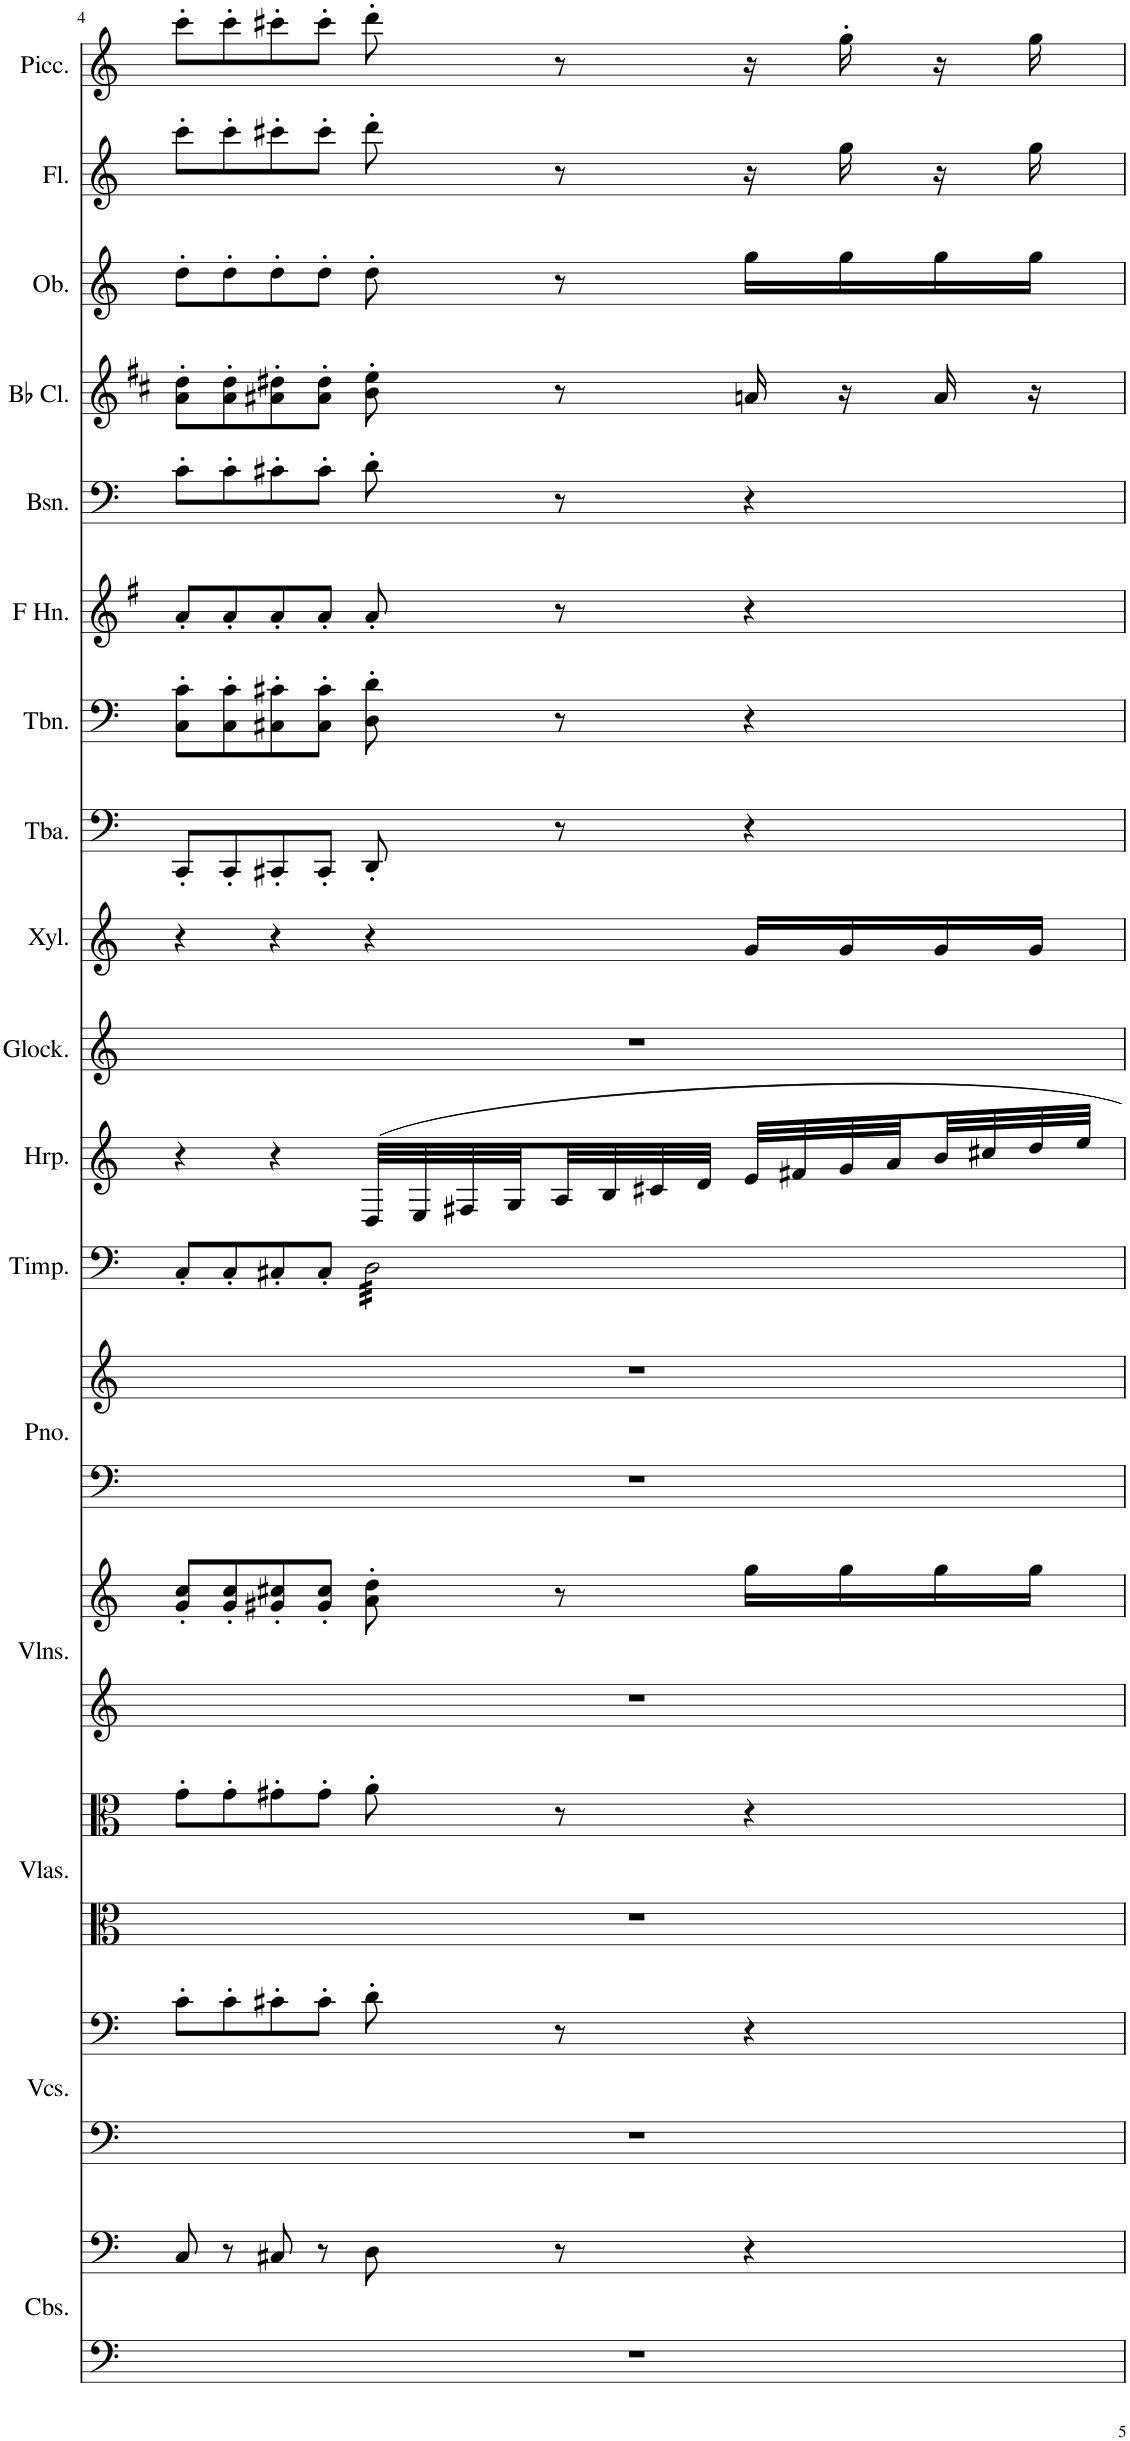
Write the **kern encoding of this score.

**kern	**kern	**kern	**kern	**kern	**kern	**kern	**kern	**kern	**kern	**kern	**kern	**kern	**kern	**kern	**kern	**kern	**kern	**kern	**kern	**kern	**kern
*part17	*part17	*part16	*part16	*part15	*part15	*part14	*part14	*part13	*part13	*part12	*part11	*part10	*part9	*part8	*part7	*part6	*part5	*part4	*part3	*part2	*part1
*staff22	*staff21	*staff20	*staff19	*staff18	*staff17	*staff16	*staff15	*staff14	*staff13	*staff12	*staff11	*staff10	*staff9	*staff8	*staff7	*staff6	*staff5	*staff4	*staff3	*staff2	*staff1
*I"Contrabasses	*	*I"Violoncellos	*	*I"Violas	*	*I"Violins	*	*I"Piano	*	*I"Timpani	*I"Harp	*I"Glockenspiel	*I"Xylophone	*I"Tuba	*I"Trombone	*I"Horn in F	*I"Bassoon	*I"Bb Clarinet	*I"Oboe	*I"Flute	*I"Piccolo
*I'Cbs.	*	*I'Vcs.	*	*I'Vlas.	*	*I'Vlns.	*	*I'Pno.	*	*I'Timp.	*I'Hrp.	*I'Glock.	*I'Xyl.	*I'Tba.	*I'Tbn.	*	*I'Bsn.	*I'Bb Cl.	*I'Ob.	*I'Fl.	*I'Picc.
!!LO:PB:g=z
*clefF4	*clefF4	*clefF4	*clefF4	*clefC3	*clefC3	*clefG2	*clefG2	*clefF4	*clefG2	*clefF4	*clefG2	*clefG2	*clefG2	*clefF4	*clefF4	*clefG2	*clefF4	*clefG2	*clefG2	*clefG2	*clefG2
*Trd7c12	*Trd7c12	*	*	*	*	*	*	*	*	*	*	*Trd-14c-24	*Trd-7c-12	*	*	*Trd4c7	*	*Trd1c2	*	*	*Trd-7c-12
*k[]	*k[]	*k[]	*k[]	*k[]	*k[]	*k[]	*k[]	*k[]	*k[]	*k[]	*k[]	*k[]	*k[]	*k[]	*k[]	*k[f#]	*k[]	*k[f#c#]	*k[]	*k[]	*k[]
*M4/4	*M4/4	*M4/4	*M4/4	*M4/4	*M4/4	*M4/4	*M4/4	*M4/4	*M4/4	*M4/4	*M4/4	*M4/4	*M4/4	*M4/4	*M4/4	*M4/4	*M4/4	*M4/4	*M4/4	*M4/4	*M4/4
=4	=4	=4	=4	=4	=4	=4	=4	=4	=4	=4	=4	=4	=4	=4	=4	=4	=4	=4	=4	=4	=4
1r	8C/	1r	8c'\L	1r	8g'\L	1r	8g/' 8cc/'L	1r	1r	8C'/L	4r	1r	4r	8CC'/L	8C\' 8c\'L	8a'/L	8c'\L	8a\' 8dd\'L	8dd'\L	8ccc'\L	8ccc'\L
.	8r	.	8c'\	.	8g'\	.	8g/' 8cc/'	.	.	8C'/	.	.	.	8CC'/	8C\' 8c\'	8a'/	8c'\	8a\' 8dd\'	8dd'\	8ccc'\	8ccc'\
.	8C#X/	.	8c#X'\	.	8g#X'\	.	8g#X/' 8cc#X/'	.	.	8C#X'/	4r	.	4r	8CC#X'/	8C#X\' 8c#X\'	8a'/	8c#X'\	8a#X\' 8dd#X\'	8dd'\	8ccc#X'\	8ccc#X'\
.	8r	.	8c#'\J	.	8g#'\J	.	8g#/' 8cc#/'J	.	.	8C#'/J	.	.	.	8CC#'/J	8C#\' 8c#\'J	8a'/J	8c#'\J	8a#\' 8dd#\'J	8dd'\J	8ccc#'\J	8ccc#'\J
*	*	*	*	*	*	*	*	*	*	*tremolo	*	*	*	*	*	*	*	*	*	*	*
.	8D\	.	8d'\	.	8a'\	.	8a\' 8dd\'	.	.	32D\LLL	32D/LLL	.	4r	8DD'/	8D\' 8d\'	8a'/	8d'\	8b\' 8ee\'	8dd'\	8ddd'\	8ddd'\
.	.	.	.	.	.	.	.	.	.	32D\	32E/	.	.	.	.	.	.	.	.	.	.
.	.	.	.	.	.	.	.	.	.	32D\	32F#X/	.	.	.	.	.	.	.	.	.	.
.	.	.	.	.	.	.	.	.	.	32D\	32G/	.	.	.	.	.	.	.	.	.	.
.	8r	.	8r	.	8r	.	8r	.	.	32D\	32A/	.	.	8r	8r	8r	8r	8r	8r	8r	8r
.	.	.	.	.	.	.	.	.	.	32D\	32B/	.	.	.	.	.	.	.	.	.	.
.	.	.	.	.	.	.	.	.	.	32D\	32c#X/	.	.	.	.	.	.	.	.	.	.
.	.	.	.	.	.	.	.	.	.	32D\	32d/JJJ	.	.	.	.	.	.	.	.	.	.
.	4r	.	4r	.	4r	.	16gg\LL	.	.	32D\	32e/LLL	.	16g/LL	4r	4r	4r	4r	16an/	16gg\LL	16r	16r
.	.	.	.	.	.	.	.	.	.	32D\	32f#X/	.	.	.	.	.	.	.	.	.	.
.	.	.	.	.	.	.	16gg\	.	.	32D\	32g/	.	16g/	.	.	.	.	16r	16gg\	16gg\	16gg'\
.	.	.	.	.	.	.	.	.	.	32D\	32a/	.	.	.	.	.	.	.	.	.	.
.	.	.	.	.	.	.	16gg\	.	.	32D\	32b/	.	16g/	.	.	.	.	16a/	16gg\	16r	16r
.	.	.	.	.	.	.	.	.	.	32D\	32cc#X/	.	.	.	.	.	.	.	.	.	.
.	.	.	.	.	.	.	16gg\JJ	.	.	32D\	32dd/	.	16g/JJ	.	.	.	.	16r	16gg\JJ	16gg\	16gg\
.	.	.	.	.	.	.	.	.	.	32D\JJJ	32ee/JJJ	.	.	.	.	.	.	.	.	.	.
*	*	*	*	*	*	*	*	*	*	*Xtremolo	*	*	*	*	*	*	*	*	*	*	*
=	=	=	=	=	=	=	=	=	=	=	=	=	=	=	=	=	=	=	=	=	=
*-	*-	*-	*-	*-	*-	*-	*-	*-	*-	*-	*-	*-	*-	*-	*-	*-	*-	*-	*-	*-	*-
